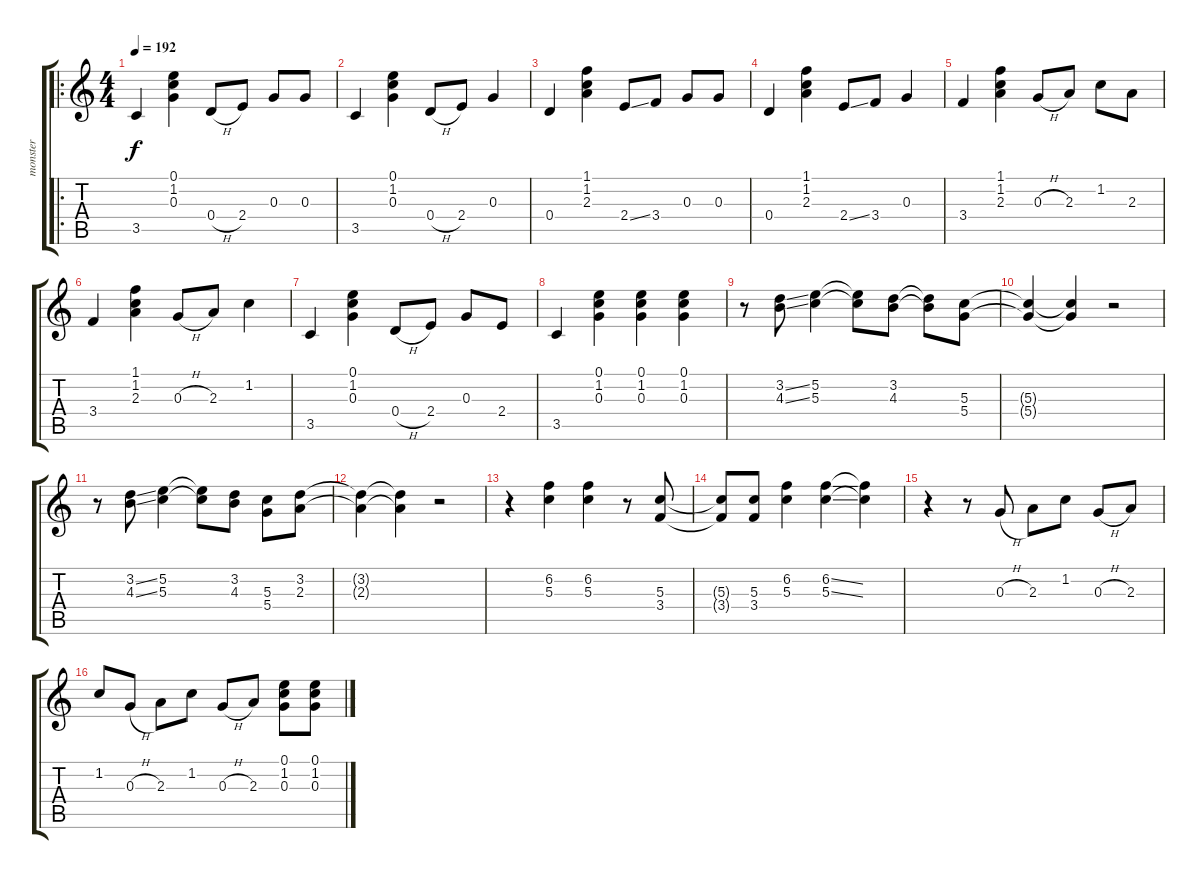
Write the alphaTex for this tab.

\track ("monster" "monster") {instrument overdrivenguitar}
\staff {score tabs}
\tuning (E4 B3 G3 D3 A2 E2) {hide}
\ro
\ts (4 4)
\tempo 192
\clef g2
\ks c
3.5.4{dy f instrument overdrivenguitar} (0.1 1.2 0.3).4 0.4{h}.8 2.4.8 0.3.8 0.3.8 |
3.5.4 (0.1 1.2 0.3).4 0.4{h}.8 2.4.8 0.3.4 |
0.4.4 (1.1 1.2 2.3).4 2.4{ss}.8 3.4.8 0.3.8 0.3.8 |
0.4.4 (1.1 1.2 2.3).4 2.4{ss}.8 3.4.8 0.3.4 |
3.4.4 (1.1 1.2 2.3).4 0.3{h}.8 2.3.8 1.2.8 2.3.8 |
3.4.4 (1.1 1.2 2.3).4 0.3{h}.8 2.3.8 1.2.4 |
3.5.4 (0.1 1.2 0.3).4 0.4{h}.8 2.4.8 0.3.8 2.4.8 |
3.5.4 (0.1 1.2 0.3).4 (0.1 1.2 0.3).4 (0.1 1.2 0.3).4 |
r.8 (3.2{ss} 4.3{ss}).8 (5.2 5.3).4 (5.2{t} 5.3{t}).8 (3.2 4.3).8 (3.2{t} 4.3{t}).8 (5.3 5.4).8 |
(5.3{t} 5.4{t}).4 (5.3{t} 5.4{t}).4 r.2 |
r.8 (3.2{ss} 4.3{ss}).8 (5.2 5.3).4 (5.2{t} 5.3{t}).8 (3.2 4.3).8 (5.3 5.4).8 (3.2 2.3).8 |
(3.2{t} 2.3{t}).4 (3.2{t} 2.3{t}).4 r.2 |
r.4 (6.2 5.3).4 (6.2 5.3).4 r.8 (5.3 3.4).8 |
(5.3{t} 3.4{t}).8 (5.3 3.4).8 (6.2 5.3).4 (6.2{ss} 5.3{ss}).4 (6.2{t} 5.3{t}).4 |
r.4 r.8 0.3{h}.8 2.3.8 1.2.8 0.3{h}.8 2.3.8 |
1.2.8 0.3{h}.8 2.3.8 1.2.8 0.3{h}.8 2.3.8 (0.1 1.2 0.3).8 (0.1 1.2 0.3).8
